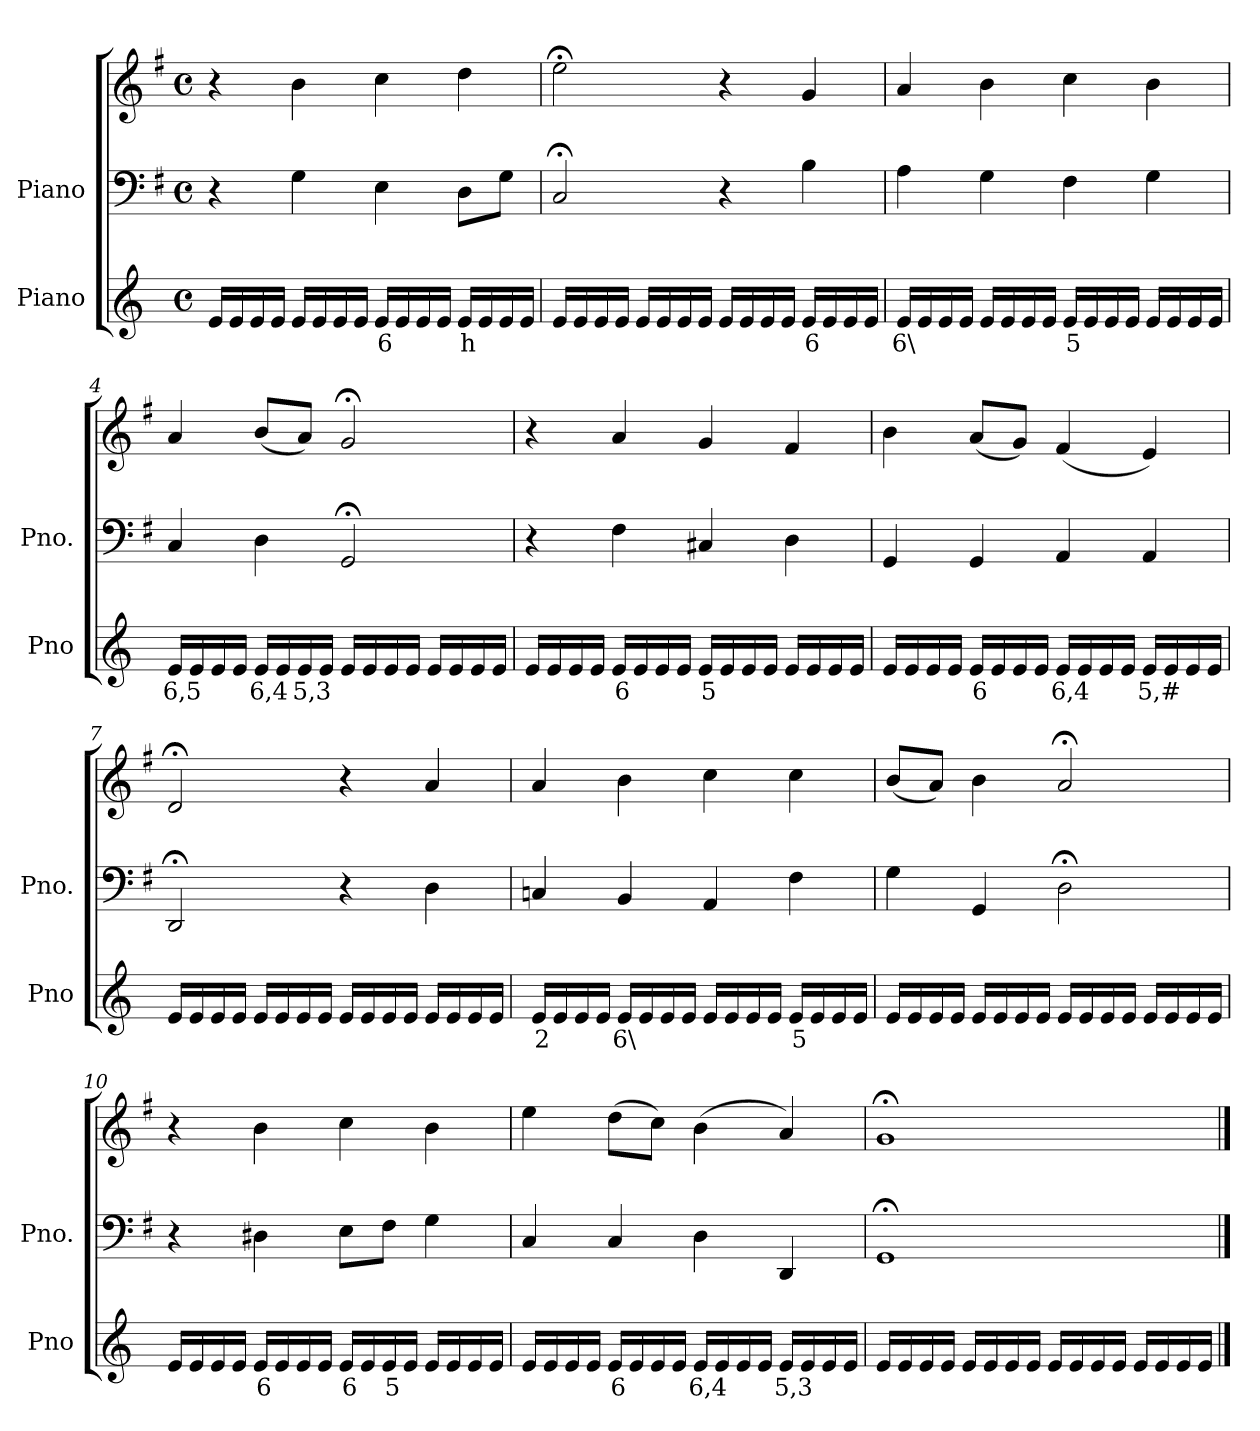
**kern	**text	**kern	**kern
*part2	*part2	*part1	*part1
*staff3	*staff3	*staff2	*staff1
*I"Piano	*	*I"Piano	*
*I'Pno	*	*I'Pno.	*
*clefG2	*	*clefF4	*clefG2
*k[]	*	*k[f#]	*k[f#]
*M4/4	*	*M4/4	*M4/4
*met(c)	*	*met(c)	*met(c)
=1	=1	=1	=1
16e/LL	.	4r	4r
16e/	.	.	.
16e/	.	.	.
16e/JJ	.	.	.
16e/LL	.	4G\	4b\
16e/	.	.	.
16e/	.	.	.
16e/JJ	.	.	.
!	!LO:LY:b	!	!
16e/LL	6	4E\	4cc\
16e/	.	.	.
16e/	.	.	.
16e/JJ	.	.	.
!	!LO:LY:b	!	!
16e/LL	h	8D\L	4dd\
16e/	.	.	.
16e/	.	8G\J	.
16e/JJ	.	.	.
=2	=2	=2	=2
16e/LL	.	2C;</	2ee;<\
16e/	.	.	.
16e/	.	.	.
16e/JJ	.	.	.
16e/LL	.	.	.
16e/	.	.	.
16e/	.	.	.
16e/JJ	.	.	.
16e/LL	.	4r	4r
16e/	.	.	.
16e/	.	.	.
16e/JJ	.	.	.
!	!LO:LY:b	!	!
16e/LL	6	4B\	4g/
16e/	.	.	.
16e/	.	.	.
16e/JJ	.	.	.
=3	=3	=3	=3
!	!LO:LY:b	!	!
16e/LL	6\	4A\	4a/
16e/	.	.	.
16e/	.	.	.
16e/JJ	.	.	.
16e/LL	.	4G\	4b\
16e/	.	.	.
16e/	.	.	.
16e/JJ	.	.	.
!	!LO:LY:b	!	!
16e/LL	5	4F#\	4cc\
16e/	.	.	.
16e/	.	.	.
16e/JJ	.	.	.
16e/LL	.	4G\	4b\
16e/	.	.	.
16e/	.	.	.
16e/JJ	.	.	.
=4	=4	=4	=4
!	!LO:LY:b	!	!
16e/LL	6,5	4C/	4a/
16e/	.	.	.
16e/	.	.	.
16e/JJ	.	.	.
!	!LO:LY:b	!	!
16e/LL	6,4	4D\	(<8b/L
16e/	.	.	.
!	!LO:LY:b	!	!
16e/	5,3	.	8a/J)
16e/JJ	.	.	.
16e/LL	.	2GG;</	2g;</
16e/	.	.	.
16e/	.	.	.
16e/JJ	.	.	.
16e/LL	.	.	.
16e/	.	.	.
16e/	.	.	.
16e/JJ	.	.	.
=5	=5	=5	=5
16e/LL	.	4r	4r
16e/	.	.	.
16e/	.	.	.
16e/JJ	.	.	.
!	!LO:LY:b	!	!
16e/LL	6	4F#\	4a/
16e/	.	.	.
16e/	.	.	.
16e/JJ	.	.	.
!	!LO:LY:b	!	!
16e/LL	5	4C#X/	4g/
16e/	.	.	.
16e/	.	.	.
16e/JJ	.	.	.
16e/LL	.	4D\	4f#/
16e/	.	.	.
16e/	.	.	.
16e/JJ	.	.	.
=6	=6	=6	=6
16e/LL	.	4GG/	4b\
16e/	.	.	.
16e/	.	.	.
16e/JJ	.	.	.
!	!LO:LY:b	!	!
16e/LL	6	4GG/	(<8a/L
16e/	.	.	.
16e/	.	.	8g/J)
16e/JJ	.	.	.
!	!LO:LY:b	!	!
16e/LL	6,4	4AA/	(<4f#/
16e/	.	.	.
16e/	.	.	.
16e/JJ	.	.	.
!	!LO:LY:b	!	!
16e/LL	5,#	4AA/	4e/)
16e/	.	.	.
16e/	.	.	.
16e/JJ	.	.	.
=7	=7	=7	=7
16e/LL	.	2DD;</	2d;</
16e/	.	.	.
16e/	.	.	.
16e/JJ	.	.	.
16e/LL	.	.	.
16e/	.	.	.
16e/	.	.	.
16e/JJ	.	.	.
16e/LL	.	4r	4r
16e/	.	.	.
16e/	.	.	.
16e/JJ	.	.	.
16e/LL	.	4D\	4a/
16e/	.	.	.
16e/	.	.	.
16e/JJ	.	.	.
=8	=8	=8	=8
!	!LO:LY:b	!	!
16e/LL	2	4Cn/	4a/
16e/	.	.	.
16e/	.	.	.
16e/JJ	.	.	.
!	!LO:LY:b	!	!
16e/LL	6\	4BB/	4b\
16e/	.	.	.
16e/	.	.	.
16e/JJ	.	.	.
16e/LL	.	4AA/	4cc\
16e/	.	.	.
16e/	.	.	.
16e/JJ	.	.	.
!	!LO:LY:b	!	!
16e/LL	5	4F#\	4cc\
16e/	.	.	.
16e/	.	.	.
16e/JJ	.	.	.
=9	=9	=9	=9
16e/LL	.	4G\	(<8b/L
16e/	.	.	.
16e/	.	.	8a/J)
16e/JJ	.	.	.
16e/LL	.	4GG/	4b\
16e/	.	.	.
16e/	.	.	.
16e/JJ	.	.	.
16e/LL	.	2D;<\	2a;</
16e/	.	.	.
16e/	.	.	.
16e/JJ	.	.	.
16e/LL	.	.	.
16e/	.	.	.
16e/	.	.	.
16e/JJ	.	.	.
=10	=10	=10	=10
16e/LL	.	4r	4r
16e/	.	.	.
16e/	.	.	.
16e/JJ	.	.	.
!	!LO:LY:b	!	!
16e/LL	6	4D#X\	4b\
16e/	.	.	.
16e/	.	.	.
16e/JJ	.	.	.
!	!LO:LY:b	!	!
16e/LL	6	8E\L	4cc\
16e/	.	.	.
!	!LO:LY:b	!	!
16e/	5	8F#\J	.
16e/JJ	.	.	.
16e/LL	.	4G\	4b\
16e/	.	.	.
16e/	.	.	.
16e/JJ	.	.	.
=11	=11	=11	=11
16e/LL	.	4C/	4ee\
16e/	.	.	.
16e/	.	.	.
16e/JJ	.	.	.
!	!LO:LY:b	!	!
16e/LL	6	4C/	(>8dd\L
16e/	.	.	.
16e/	.	.	8cc\J)
16e/JJ	.	.	.
!	!LO:LY:b	!	!
16e/LL	6,4	4D\	(>4b\
16e/	.	.	.
16e/	.	.	.
16e/JJ	.	.	.
!	!LO:LY:b	!	!
16e/LL	5,3	4DD/	4a/)
16e/	.	.	.
16e/	.	.	.
16e/JJ	.	.	.
=12	=12	=12	=12
16e/LL	.	1GG;<	1g;<
16e/	.	.	.
16e/	.	.	.
16e/JJ	.	.	.
16e/LL	.	.	.
16e/	.	.	.
16e/	.	.	.
16e/JJ	.	.	.
16e/LL	.	.	.
16e/	.	.	.
16e/	.	.	.
16e/JJ	.	.	.
16e/LL	.	.	.
16e/	.	.	.
16e/	.	.	.
16e/JJ	.	.	.
==	==	==	==
*-	*-	*-	*-
